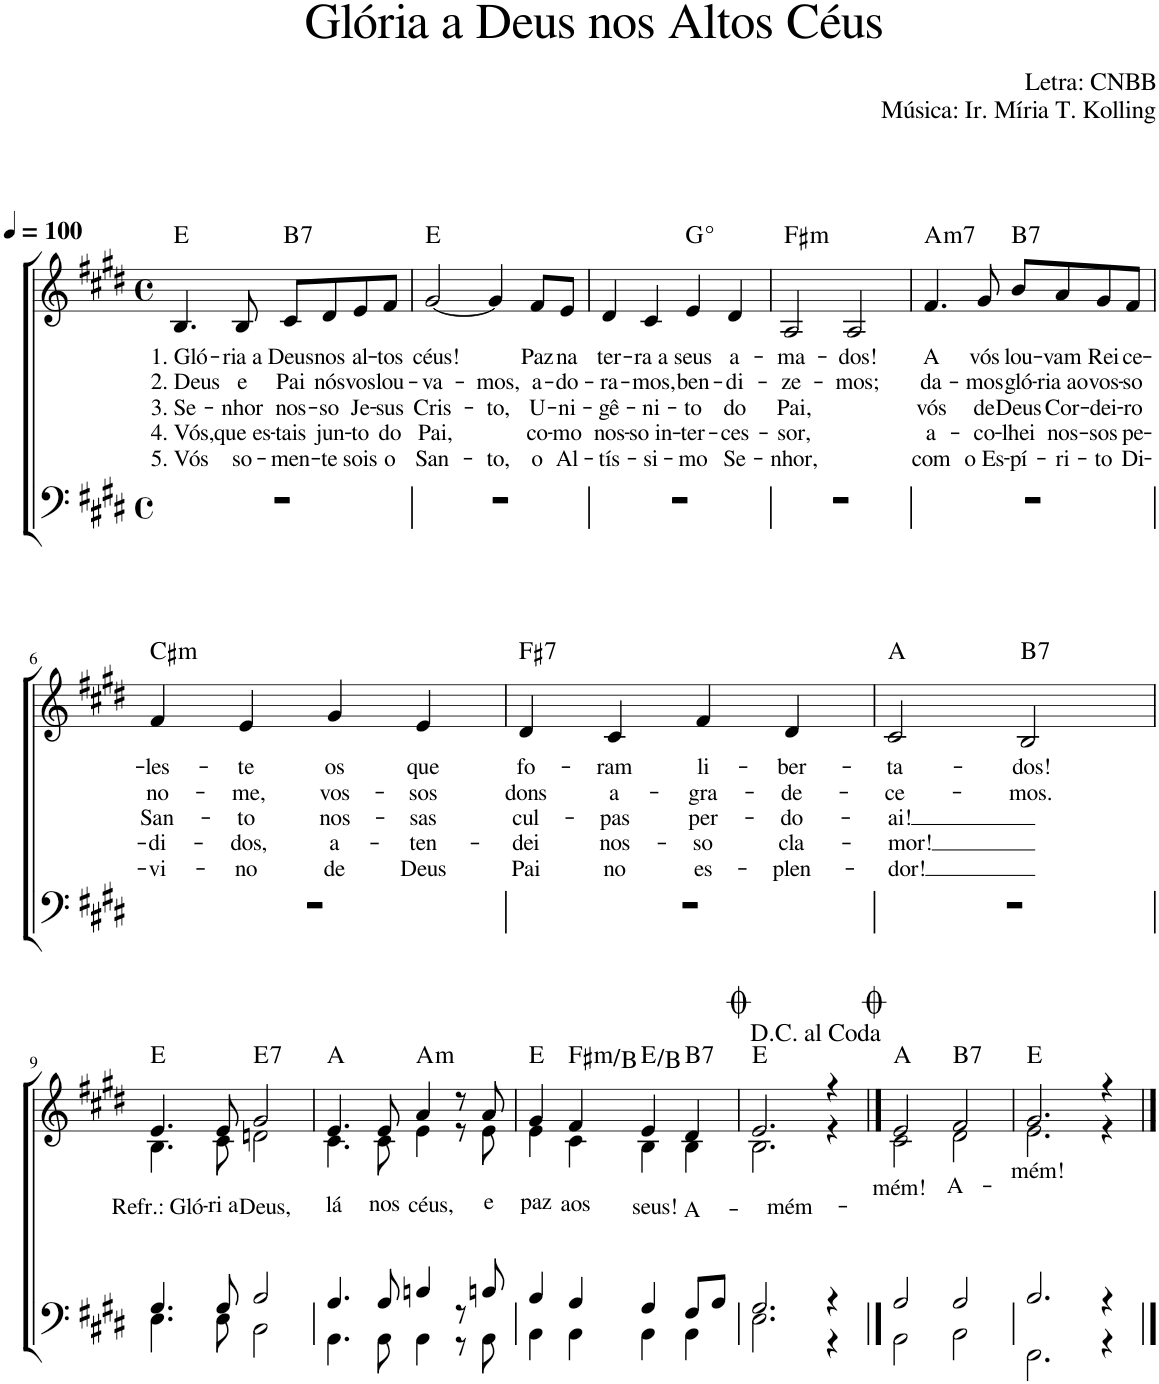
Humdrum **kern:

**kern	**kern	**text	**text	**text	**text	**text	**harte
*part1	*part1	*part1	*part1	*part1	*part1	*part1	*part1
*staff2	*staff1	*staff1	*staff1	*staff1	*staff1	*staff1	*
*I"Voz	*	*	*	*	*	*	*
*I'Vo.	*	*	*	*	*	*	*
*stria5	*	*	*	*	*	*	*
*clefF4	*clefG2	*	*	*	*	*	*
*k[f#c#g#d#]	*k[f#c#g#d#]	*	*	*	*	*	*
*M4/4	*M4/4	*	*	*	*	*	*
*met(c)	*met(c)	*	*	*	*	*	*
*MM100	*MM100	*	*	*	*	*	*
=1	=1	=1	=1	=1	=1	=1	=1
!	!	!LO:LY:b	!LO:LY:b	!LO:LY:b	!LO:LY:b	!LO:LY:b	!
1r	4.B/	1. Gló-	2. Deus	3. Se-	4. Vós,	5. Vós	E:maj
!	!	!LO:LY:b	!LO:LY:b	!LO:LY:b	!LO:LY:b	!LO:LY:b	!
.	8B/	-ria a	e	-nhor	que es-	so-	.
!	!	!LO:LY:b	!LO:LY:b	!LO:LY:b	!LO:LY:b	!LO:LY:b	!LO:H:kt=7
.	8c#/L	Deus	Pai	nos-	-tais	-men-	B:7
!	!	!LO:LY:b	!LO:LY:b	!LO:LY:b	!LO:LY:b	!LO:LY:b	!
.	8d#/	nos	nós	-so	jun-	-te	.
!	!	!LO:LY:b	!LO:LY:b	!LO:LY:b	!LO:LY:b	!LO:LY:b	!
.	8e/	al-	vos	Je-	-to	sois	.
!	!	!LO:LY:b	!LO:LY:b	!LO:LY:b	!LO:LY:b	!LO:LY:b	!
.	8f#/J	-tos	lou-	-sus	do	o	.
=2	=2	=2	=2	=2	=2	=2	=2
!	!	!LO:LY:b	!LO:LY:b	!LO:LY:b	!LO:LY:b	!LO:LY:b	!
1r	[2g#/	céus!	-va-	Cris-	Pai,	San-	E:maj
!	!	!	!LO:LY:b	!LO:LY:b	!	!LO:LY:b	!
.	4g#/]	.	-mos,	-to,	.	-to,	.
!	!	!LO:LY:b	!LO:LY:b	!LO:LY:b	!LO:LY:b	!LO:LY:b	!
.	8f#/L	Paz	a-	U-	co-	o	.
!	!	!LO:LY:b	!LO:LY:b	!LO:LY:b	!LO:LY:b	!LO:LY:b	!
.	8e/J	na	-do-	-ni-	-mo	Al-	.
=3	=3	=3	=3	=3	=3	=3	=3
!	!	!LO:LY:b	!LO:LY:b	!LO:LY:b	!LO:LY:b	!LO:LY:b	!
1r	4d#/	ter-	-ra-	-gê-	nos-	-tís-	.
!	!	!LO:LY:b	!LO:LY:b	!LO:LY:b	!LO:LY:b	!LO:LY:b	!
.	4c#/	-ra a	-mos,	-ni-	-so in-	-si-	.
!	!	!LO:LY:b	!LO:LY:b	!LO:LY:b	!LO:LY:b	!LO:LY:b	!LO:H:kt=°
.	4e/	seus	ben-	-to	-ter-	-mo	.
!	!	!LO:LY:b	!LO:LY:b	!LO:LY:b	!LO:LY:b	!LO:LY:b	!
.	4d#/	a-	-di-	do	-ces-	Se-	.
=4	=4	=4	=4	=4	=4	=4	=4
!	!	!LO:LY:b	!LO:LY:b	!LO:LY:b	!LO:LY:b	!LO:LY:b	!LO:H:kt=m
1r	2A/	-ma-	-ze-	Pai,	-sor,	-nhor,	F#:min
!	!	!LO:LY:b	!LO:LY:b	!	!	!	!
.	2A/	-dos!	-mos;	.	.	.	.
=5	=5	=5	=5	=5	=5	=5	=5
!	!	!LO:LY:b	!LO:LY:b	!LO:LY:b	!LO:LY:b	!LO:LY:b	!LO:H:kt=m7
1r	4.f#/	A	da-	vós	a-	com	A:min7
!	!	!LO:LY:b	!LO:LY:b	!LO:LY:b	!LO:LY:b	!LO:LY:b	!
.	8g#/	vós	-mos	de	-co-	o Es-	.
!	!	!LO:LY:b	!LO:LY:b	!LO:LY:b	!LO:LY:b	!LO:LY:b	!LO:H:kt=7
.	8b/L	lou-	gló-	Deus	-lhei	-pí-	B:7
!	!	!LO:LY:b	!LO:LY:b	!LO:LY:b	!LO:LY:b	!LO:LY:b	!
.	8a/	-vam	-ria ao	Cor-	nos-	-ri-	.
!	!	!LO:LY:b	!LO:LY:b	!LO:LY:b	!LO:LY:b	!LO:LY:b	!
.	8g#/	Rei	vos-	-dei-	-sos	-to	.
!	!	!LO:LY:b	!LO:LY:b	!LO:LY:b	!LO:LY:b	!LO:LY:b	!
.	8f#/J	ce-	-so	-ro	pe-	Di-	.
!!LO:LB:g=z
=6	=6	=6	=6	=6	=6	=6	=6
!	!	!LO:LY:b	!LO:LY:b	!LO:LY:b	!LO:LY:b	!LO:LY:b	!LO:H:kt=m
1r	4f#/	-les-	no-	San-	-di-	-vi-	C#:min
!	!	!LO:LY:b	!LO:LY:b	!LO:LY:b	!LO:LY:b	!LO:LY:b	!
.	4e/	-te	-me,	-to	-dos,	-no	.
!	!	!LO:LY:b	!LO:LY:b	!LO:LY:b	!LO:LY:b	!LO:LY:b	!
.	4g#/	os	vos-	nos-	a-	de	.
!	!	!LO:LY:b	!LO:LY:b	!LO:LY:b	!LO:LY:b	!LO:LY:b	!
.	4e/	que	-sos	-sas	-ten-	Deus	.
=7	=7	=7	=7	=7	=7	=7	=7
!	!	!LO:LY:b	!LO:LY:b	!LO:LY:b	!LO:LY:b	!LO:LY:b	!LO:H:kt=7
1r	4d#/	fo-	dons	cul-	-dei	Pai	F#:7
!	!	!LO:LY:b	!LO:LY:b	!LO:LY:b	!LO:LY:b	!LO:LY:b	!
.	4c#/	-ram	a-	-pas	nos-	no	.
!	!	!LO:LY:b	!LO:LY:b	!LO:LY:b	!LO:LY:b	!LO:LY:b	!
.	4f#/	li-	-gra-	per-	-so	es-	.
!	!	!LO:LY:b	!LO:LY:b	!LO:LY:b	!LO:LY:b	!LO:LY:b	!
.	4d#/	-ber-	-de-	-do-	cla-	-plen-	.
=8	=8	=8	=8	=8	=8	=8	=8
!	!	!LO:LY:b	!LO:LY:b	!LO:LY:b	!LO:LY:b	!LO:LY:b	!
1r	2c#/	-ta-	-ce-	-ai!	-mor!	-dor!	A:maj
!	!	!LO:LY:b	!LO:LY:b	!	!	!	!LO:H:kt=7
.	2B/	-dos!	-mos.	.	.	.	B:7
!!LO:LB:g=z
=9	=9	=9	=9	=9	=9	=9	=9
*^	*	*	*	*	*	*	*
!	!	!	!LO:LY:b	!	!	!	!	!
*	*	*^	*	*	*	*	*	*
4.G#/	4.E\	4.e/	4.B\	Refr.: Gló-	.	.	.	.	E:maj
!	!	!	!	!LO:LY:b	!	!	!	!	!
8G#/	8E\	8e/	8c#\	-ri a	.	.	.	.	.
!	!	!	!	!LO:LY:b	!	!	!	!	!LO:H:kt=7
2B/	2C#\	2g#/	2dn\	Deus,	.	.	.	.	E:7
=10	=10	=10	=10	=10	=10	=10	=10	=10	=10
!	!	!	!	!LO:LY:b	!	!	!	!	!
4.A/	4.AA\	4.e/	4.c#\	lá	.	.	.	.	A:maj
!	!	!	!	!LO:LY:b	!	!	!	!	!
8A/	8AA\	8e/	8c#\	nos	.	.	.	.	.
!	!	!	!	!LO:LY:b	!	!	!	!	!LO:H:kt=m
4cn/	4AA\	4a/	4e\	céus,	.	.	.	.	A:min
8r	8r	8r	8r	.	.	.	.	.	.
!	!	!	!	!LO:LY:b	!	!	!	!	!
8cn/	8AA\	8a/	8e\	e	.	.	.	.	.
=11	=11	=11	=11	=11	=11	=11	=11	=11	=11
!	!	!	!	!LO:LY:b	!	!	!	!	!
4B/	4BB\	4g#/	4e\	paz	.	.	.	.	E:maj
!	!	!	!	!LO:LY:b	!	!	!	!	!LO:H:kt=m
4A/	4BB\	4f#/	4c#\	aos	.	.	.	.	F#:min/4
!	!	!	!	!LO:LY:b	!	!	!	!	!
4G#/	4BB\	4e/	4B\	seus!	.	.	.	.	E:maj/5
!	!	!	!	!LO:LY:b	!	!	!	!	!LO:H:kt=7
8F#/L	4BB\	4d#/	4B\	A-	.	.	.	.	B:7
8A/J	.	.	.	.	.	.	.	.	.
=12	=12	=12	=12	=12	=12	=12	=12	=12	=12
!	!	!	!	!LO:LY:b	!	!	!	!	!
2.G#/	2.E\	2.e/	2.B\	-mém-	.	.	.	.	E:maj
4r	4r	4r	4r	.	.	.	.	.	.
==13	==13	==13	==13	==13	==13	==13	==13	==13	==13
!	!	!	!	!LO:LY:b	!	!	!	!	!
2A/	2AA\	2e/	2c#\	-mém!	.	.	.	.	A:maj
!	!	!	!	!LO:LY:b	!	!	!	!	!LO:H:kt=7
2A/	2BB\	2f#/	2d#\	A-	.	.	.	.	B:7
=14	=14	=14	=14	=14	=14	=14	=14	=14	=14
!	!	!	!	!LO:LY:b	!	!	!	!	!
2.B/	2.EE\	2.g#/	2.e\	-mém!	.	.	.	.	E:maj
4r	4r	4r	4r	.	.	.	.	.	.
*v	*v	*	*	*	*	*	*	*	*
*	*v	*v	*	*	*	*	*	*
==	==	==	==	==	==	==	==
*-	*-	*-	*-	*-	*-	*-	*-
